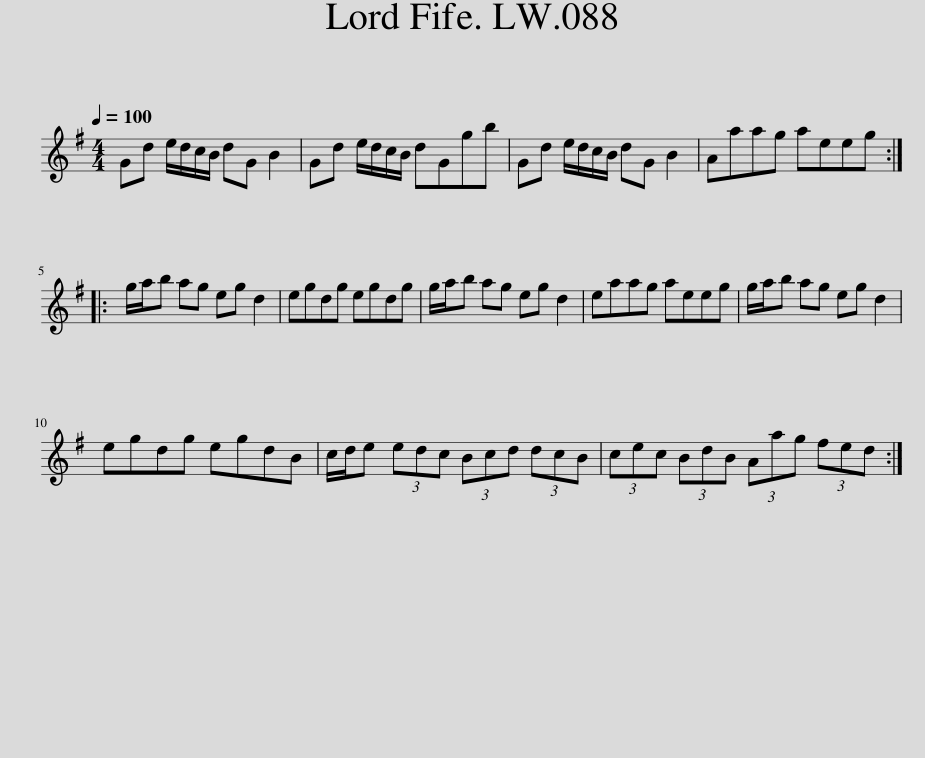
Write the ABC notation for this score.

X:1
L:1/8
Q:1/4=100
M:4/4
I:linebreak $
K:G
V:1 treble
V:1
 Gd e/d/c/B/ dG B2 | Gd e/d/c/B/ dGgb | Gd e/d/c/B/ dG B2 | Aaag aeeg ::$ g/a/b ag eg d2 | %5
 egdg egdg | g/a/b ag eg d2 | eaag aeeg | g/a/b ag eg d2 |$ egdg egdB | %10
 c/d/e (3edc (3Bcd (3dcB | (3cec (3BdB (3Aag (3fed :| %12
